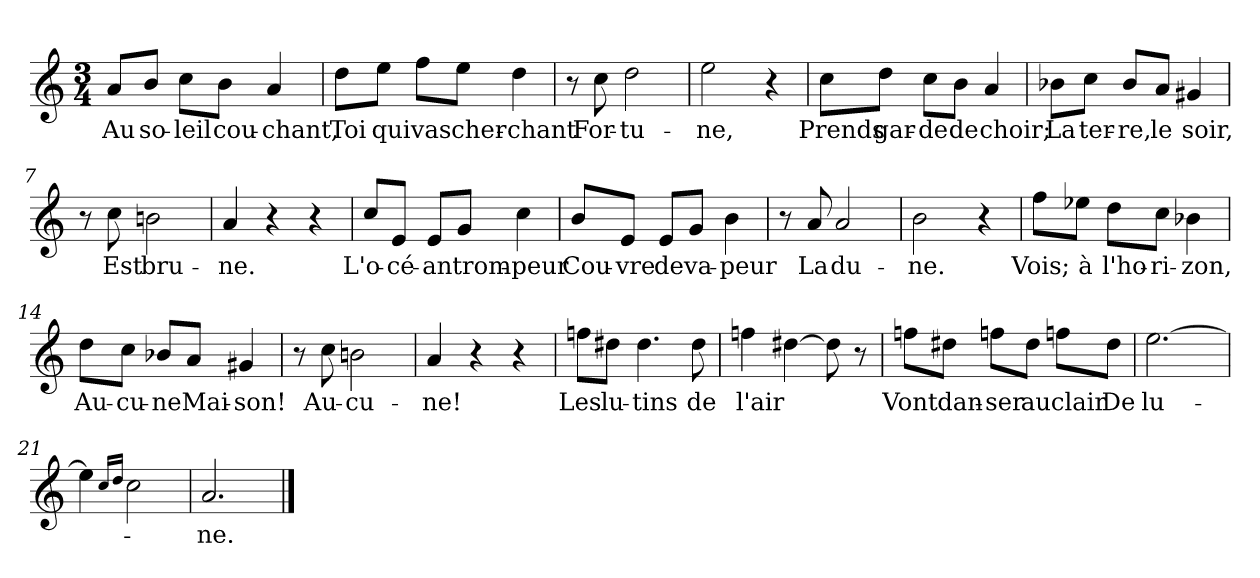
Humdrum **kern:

**kern	**text
*part1	*part1
*staff1	*staff1
*clefG2	*
*k[]	*
*M3/4	*
=1	=1
!	!LO:LY:b
8a/L	Au
!	!LO:LY:b
8b/J	so-
!	!LO:LY:b
8cc\L	-leil
!	!LO:LY:b
8b\J	cou-
!	!LO:LY:b
4a/	-chant,
=2	=2
!	!LO:LY:b
8dd\L	Toi
!	!LO:LY:b
8ee\J	qui
!	!LO:LY:b
8ff\L	vas
!	!LO:LY:b
8ee\J	cher-
!	!LO:LY:b
4dd\	-chant
=3	=3
8r	.
!	!LO:LY:b
8cc\	For-
!	!LO:LY:b
2dd\	-tu-
=4	=4
!	!LO:LY:b
2ee\	-ne,
4r	.
=5	=5
!	!LO:LY:b
8cc\L	Prends
!	!LO:LY:b
8dd\J	gar-
!	!LO:LY:b
8cc\L	-de
!	!LO:LY:b
8b\J	de
!	!LO:LY:b
4a/	choir;
=6	=6
!	!LO:LY:b
8b-X\L	La
!	!LO:LY:b
8cc\J	ter-
!	!LO:LY:b
8b-/L	-re,
!	!LO:LY:b
8a/J	le
!	!LO:LY:b
4g#X/	soir,
=7	=7
8r	.
!	!LO:LY:b
8cc\	Est
!	!LO:LY:b
2bn\	bru-
!!LO:LB:g=z
=8	=8
!	!LO:LY:b
4a/	-ne.
4r	.
4r	.
=9	=9
!	!LO:LY:b
8cc/L	L'o-
!	!LO:LY:b
8e/J	cé-
!	!LO:LY:b
8e/L	-an
!	!LO:LY:b
8g/J	trom-
!	!LO:LY:b
4cc\	-peur
=10	=10
!	!LO:LY:b
8b/L	Cou-
!	!LO:LY:b
8e/J	-vre
!	!LO:LY:b
8e/L	de
!	!LO:LY:b
8g/J	va-
!	!LO:LY:b
4b\	-peur
=11	=11
8r	.
!	!LO:LY:b
8a/	La
!	!LO:LY:b
2a/	du-
=12	=12
!	!LO:LY:b
2b\	-ne.
4r	.
=13	=13
!	!LO:LY:b
8ff\L	Vois;
!	!LO:LY:b
8ee-X\J	à
!	!LO:LY:b
8dd\L	l'ho-
!	!LO:LY:b
8cc\J	-ri-
!	!LO:LY:b
4b-X\	-zon,
=14	=14
!	!LO:LY:b
8dd\L	Au-
!	!LO:LY:b
8cc\J	-cu-
!	!LO:LY:b
8b-X/L	-ne
!	!LO:LY:b
8a/J	Mai-
!	!LO:LY:b
4g#X/	-son!
=15	=15
8r	.
!	!LO:LY:b
8cc\	Au-
!	!LO:LY:b
2bn\	-cu-
!!LO:LB:g=z
=16	=16
!	!LO:LY:b
4a/	-ne!
4r	.
4r	.
=17	=17
!	!LO:LY:b
8ffn\L	Les
!	!LO:LY:b
8dd#X\J	lu-
!	!LO:LY:b
4.dd#\	-tins
!	!LO:LY:b
8dd#\	de
=18	=18
!	!LO:LY:b
4ffn\	l'air
[4dd#X\	.
8dd#\]	.
8r	.
=19	=19
!	!LO:LY:b
8ffn\L	Vont
!	!LO:LY:b
8dd#X\J	dan-
!	!LO:LY:b
8ffn\L	-ser
!	!LO:LY:b
8dd#\J	au
!	!LO:LY:b
8ffn\L	clair
!	!LO:LY:b
8dd#\J	De
=20	=20
!	!LO:LY:b
[2.ee\	lu-
=21	=21
4ee\]	.
16qcc/LL	.
16qdd/JJ	.
2cc\	.
=22	=22
!	!LO:LY:b
2.a/	-ne.
==	==
*-	*-
